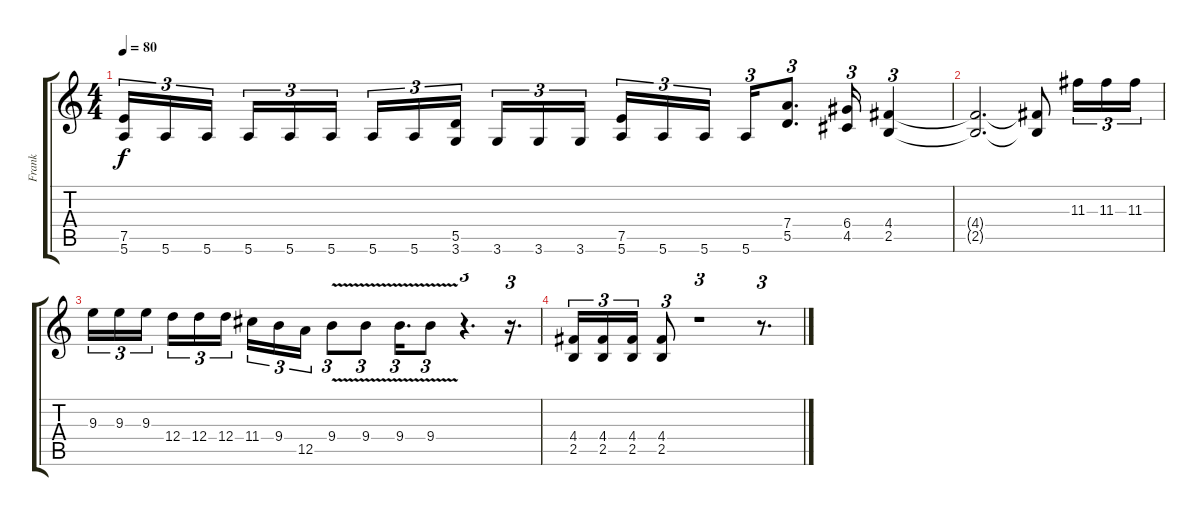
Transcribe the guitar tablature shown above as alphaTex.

\track ("Frank" "Frank") {instrument distortionguitar}
\staff {score tabs}
\tuning (E4 B3 G3 D3 A2 E2) {hide}
\ts (4 4)
\tempo 80
\clef g2
\ks c
(7.5 5.6).16{tu (3 2) dy f} 5.6.16{tu (3 2)} 5.6.16{tu (3 2) beam splitsecondary} 5.6.16{tu (3 2)} 5.6.16{tu (3 2)} 5.6.16{tu (3 2)} 5.6.16{tu (3 2)} 5.6.16{tu (3 2)} (5.5 3.6).16{tu (3 2) beam splitsecondary} 3.6.16{tu (3 2)} 3.6.16{tu (3 2)} 3.6.16{tu (3 2)} (7.5 5.6).16{tu (3 2)} 5.6.16{tu (3 2)} 5.6.16{tu (3 2) beam splitsecondary} 5.6.16{tu (3 2)} (7.4 5.5).8{d tu (3 2)} (6.4 4.5).16{tu (3 2)} (4.4 2.5).4{tu (3 2)} |
(4.4{t} 2.5{t}).2{d} (4.4{t} 2.5{t}).8 11.3.16{tu (3 2)} 11.3.16{tu (3 2)} 11.3.16{tu (3 2)} |
9.3.16{tu (3 2)} 9.3.16{tu (3 2)} 9.3.16{tu (3 2) beam splitsecondary} 12.4.16{tu (3 2)} 12.4.16{tu (3 2)} 12.4.16{tu (3 2)} 11.4.16{tu (3 2)} 9.4.16{tu (3 2)} 12.5.16{tu (3 2)} 9.4{v}.8{tu (3 2)} 9.4{v}.8{tu (3 2)} 9.4{v}.16{d tu (3 2)} 9.4{v}.8{tu (3 2)} r.4{d tu (3 2)} r.16{d tu (3 2)} |
(4.4 2.5).16{tu (3 2)} (4.4 2.5).16{tu (3 2)} (4.4 2.5).16{tu (3 2)} (4.4 2.5).8{tu (3 2)} r.1{tu (3 2)} r.8{d tu (3 2)}
